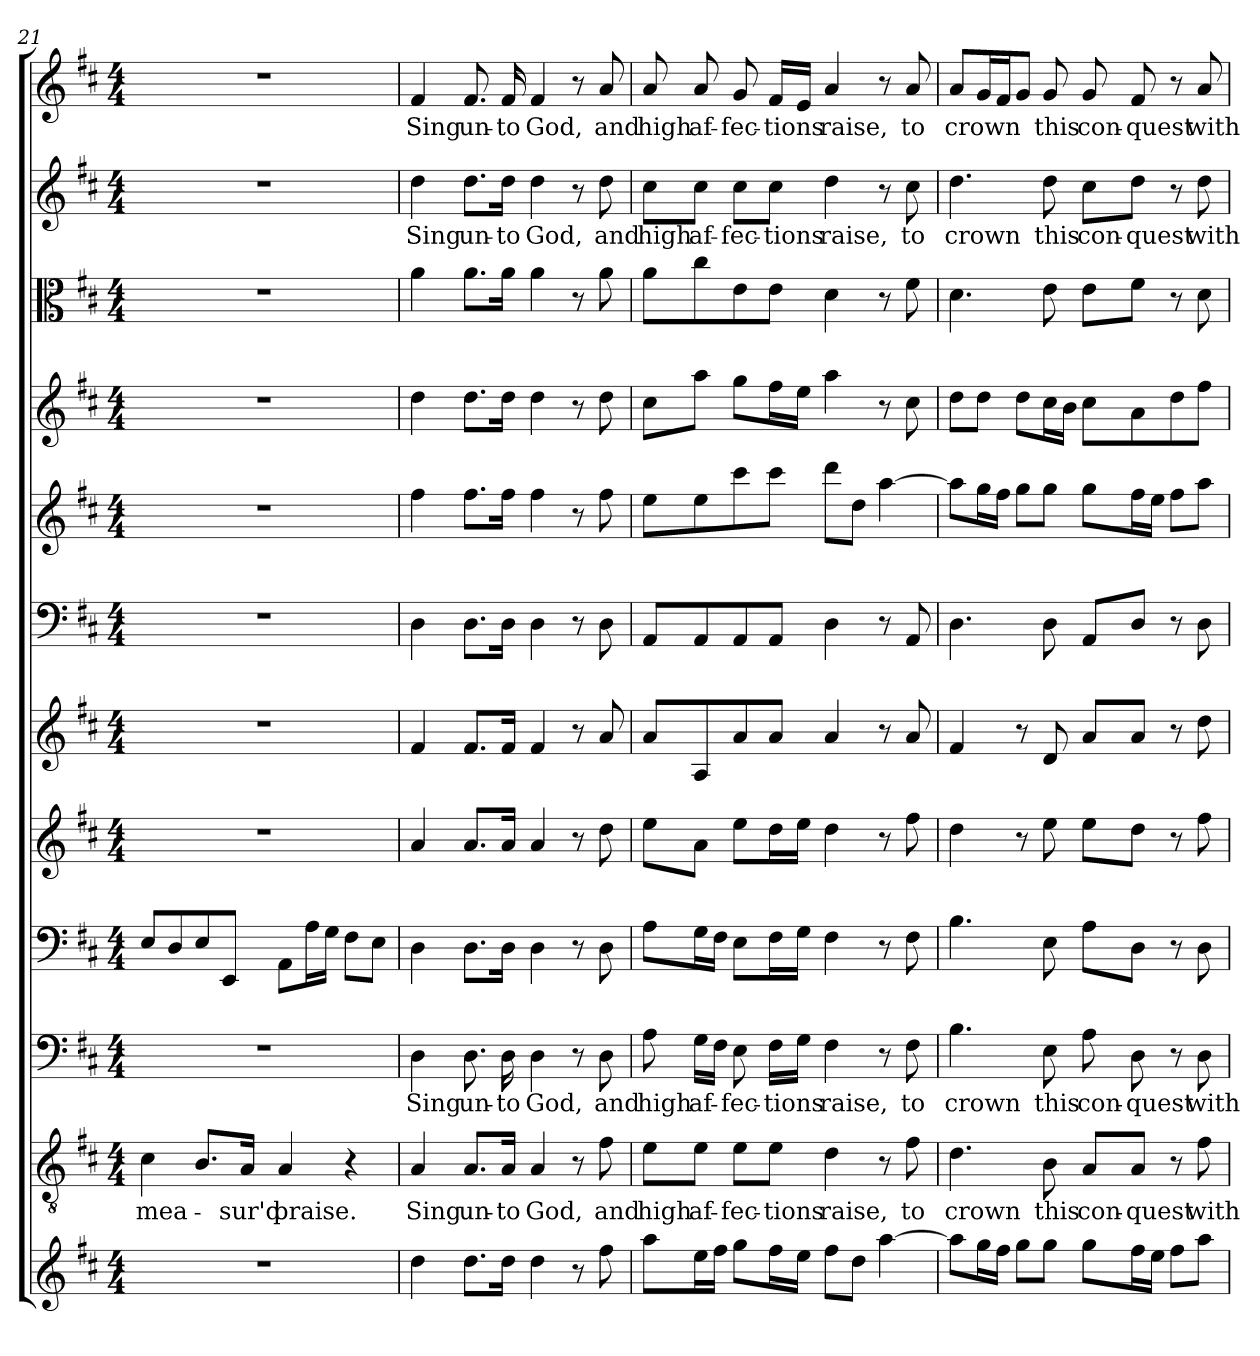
**kern	**kern	**text	**kern	**text	**kern	**kern	**kern	**kern	**kern	**kern	**kern	**kern	**text	**kern	**text
*part12	*part11	*part11	*part10	*part10	*part9	*part8	*part7	*part6	*part5	*part4	*part3	*part2	*part2	*part1	*part1
*staff12	*staff11	*staff11	*staff10	*staff10	*staff9	*staff8	*staff7	*staff6	*staff5	*staff4	*staff3	*staff2	*staff2	*staff1	*staff1
*clefG2	*clefGv2	*	*clefF4	*	*clefF4	*clefG2	*clefG2	*clefF4	*clefG2	*clefG2	*clefC3	*clefG2	*	*clefG2	*
*k[f#c#]	*k[f#c#]	*	*k[f#c#]	*	*k[f#c#]	*k[f#c#]	*k[f#c#]	*k[f#c#]	*k[f#c#]	*k[f#c#]	*k[f#c#]	*k[f#c#]	*	*k[f#c#]	*
*D:	*D:	*	*D:	*	*D:	*D:	*D:	*D:	*D:	*D:	*D:	*D:	*	*D:	*
*M4/4	*M4/4	*	*M4/4	*	*M4/4	*M4/4	*M4/4	*M4/4	*M4/4	*M4/4	*M4/4	*M4/4	*	*M4/4	*
=21	=21	=21	=21	=21	=21	=21	=21	=21	=21	=21	=21	=21	=21	=21	=21
1r	4c#\	-mea-	1r	.	8E/L	1r	1r	1r	1r	1r	1r	1r	.	1r	.
.	.	.	.	.	8D/	.	.	.	.	.	.	.	.	.	.
.	8.B/L	.	.	.	8E/	.	.	.	.	.	.	.	.	.	.
.	.	.	.	.	8EE/J	.	.	.	.	.	.	.	.	.	.
.	16A/Jk	-sur'd	.	.	.	.	.	.	.	.	.	.	.	.	.
.	4A/	praise.	.	.	8AA\L	.	.	.	.	.	.	.	.	.	.
.	.	.	.	.	16A\L	.	.	.	.	.	.	.	.	.	.
.	.	.	.	.	16G\JJ	.	.	.	.	.	.	.	.	.	.
.	4r	.	.	.	8F#\L	.	.	.	.	.	.	.	.	.	.
.	.	.	.	.	8E\J	.	.	.	.	.	.	.	.	.	.
=22	=22	=22	=22	=22	=22	=22	=22	=22	=22	=22	=22	=22	=22	=22	=22
4dd\	4A/	Sing	4D\	Sing	4D\	4a/	4f#/	4D\	4ff#\	4dd\	4a\	4dd\	Sing	4f#/	Sing
8.dd\L	8.A/L	un-	8.D\	un-	8.D\L	8.a/L	8.f#/L	8.D\L	8.ff#\L	8.dd\L	8.a\L	8.dd\L	un-	8.f#/	un-
16dd\Jk	16A/Jk	-to	16D\	-to	16D\Jk	16a/Jk	16f#/Jk	16D\Jk	16ff#\Jk	16dd\Jk	16a\Jk	16dd\Jk	-to	16f#/	-to
4dd\	4A/	God,	4D\	God,	4D\	4a/	4f#/	4D\	4ff#\	4dd\	4a\	4dd\	God,	4f#/	God,
8r	8r	.	8r	.	8r	8r	8r	8r	8r	8r	8r	8r	.	8r	.
8ff#\	8f#\	and	8D\	and	8D\	8dd\	8a/	8D\	8ff#\	8dd\	8a\	8dd\	and	8a/	and
=23	=23	=23	=23	=23	=23	=23	=23	=23	=23	=23	=23	=23	=23	=23	=23
8aa\L	8e\L	high	8A\	high	8A\L	8ee\L	8a/L	8AA/L	8ee\L	8cc#\L	8a\L	8cc#\L	high	8a/	high
16ee\L	8e\J	af-	16G\LL	af-	16G\L	8a\J	8A/	8AA/	8ee\	8aa\J	8cc#\	8cc#\J	af-	8a/	af-
16ff#\JJ	.	.	16F#\JJ	.	16F#\JJ	.	.	.	.	.	.	.	.	.	.
8gg\L	8e\L	-fec-	8E\	-fec-	8E\L	8ee\L	8a/	8AA/	8ccc#\	8gg\L	8e\	8cc#\L	-fec-	8g/	-fec-
16ff#\L	8e\J	-tions	16F#\LL	-tions	16F#\L	16dd\L	8a/J	8AA/J	8ccc#\J	16ff#\L	8e\J	8cc#\J	-tions	16f#/LL	-tions
16ee\JJ	.	.	16G\JJ	.	16G\JJ	16ee\JJ	.	.	.	16ee\JJ	.	.	.	16e/JJ	.
8ff#\L	4d\	raise,	4F#\	raise,	4F#\	4dd\	4a/	4D\	8ddd\L	4aa\	4d\	4dd\	raise,	4a/	raise,
8dd\J	.	.	.	.	.	.	.	.	8dd\J	.	.	.	.	.	.
[4aa\	8r	.	8r	.	8r	8r	8r	8r	[4aa\	8r	8r	8r	.	8r	.
.	8f#\	to	8F#\	to	8F#\	8ff#\	8a/	8AA/	.	8cc#\	8f#\	8cc#\	to	8a/	to
=24	=24	=24	=24	=24	=24	=24	=24	=24	=24	=24	=24	=24	=24	=24	=24
8aa\L]	4.d\	crown	4.B\	crown	4.B\	4dd\	4f#/	4.D\	8aa\L]	8dd\L	4.d\	4.dd\	crown	8a/L	crown
16gg\L	.	.	.	.	.	.	.	.	16gg\L	8dd\J	.	.	.	16g/L	.
16ff#\JJ	.	.	.	.	.	.	.	.	16ff#\JJ	.	.	.	.	16f#/J	.
8gg\L	.	.	.	.	.	8r	8r	.	8gg\L	8dd\L	.	.	.	8g/J	.
8gg\J	8B\	this	8E\	this	8E\	8ee\	8d/	8D\	8gg\J	16cc#\L	8e\	8dd\	this	8g/	this
.	.	.	.	.	.	.	.	.	.	16b\JJ	.	.	.	.	.
8gg\L	8A/L	con-	8A\	con-	8A\L	8ee\L	8a/L	8AA/L	8gg\L	8cc#\L	8e\L	8cc#\L	con-	8g/	con-
16ff#\L	8A/J	-quest	8D\	-quest	8D\J	8dd\J	8a/J	8D/J	16ff#\L	8a\	8f#\J	8dd\J	-quest	8f#/	-quest
16ee\JJ	.	.	.	.	.	.	.	.	16ee\JJ	.	.	.	.	.	.
8ff#\L	8r	.	8r	.	8r	8r	8r	8r	8ff#\L	8dd\	8r	8r	.	8r	.
8aa\J	8f#\	with	8D\	with	8D\	8ff#\	8dd\	8D\	8aa\J	8ff#\J	8d\	8dd\	with	8a/	with
=	=	=	=	=	=	=	=	=	=	=	=	=	=	=	=
*-	*-	*-	*-	*-	*-	*-	*-	*-	*-	*-	*-	*-	*-	*-	*-
